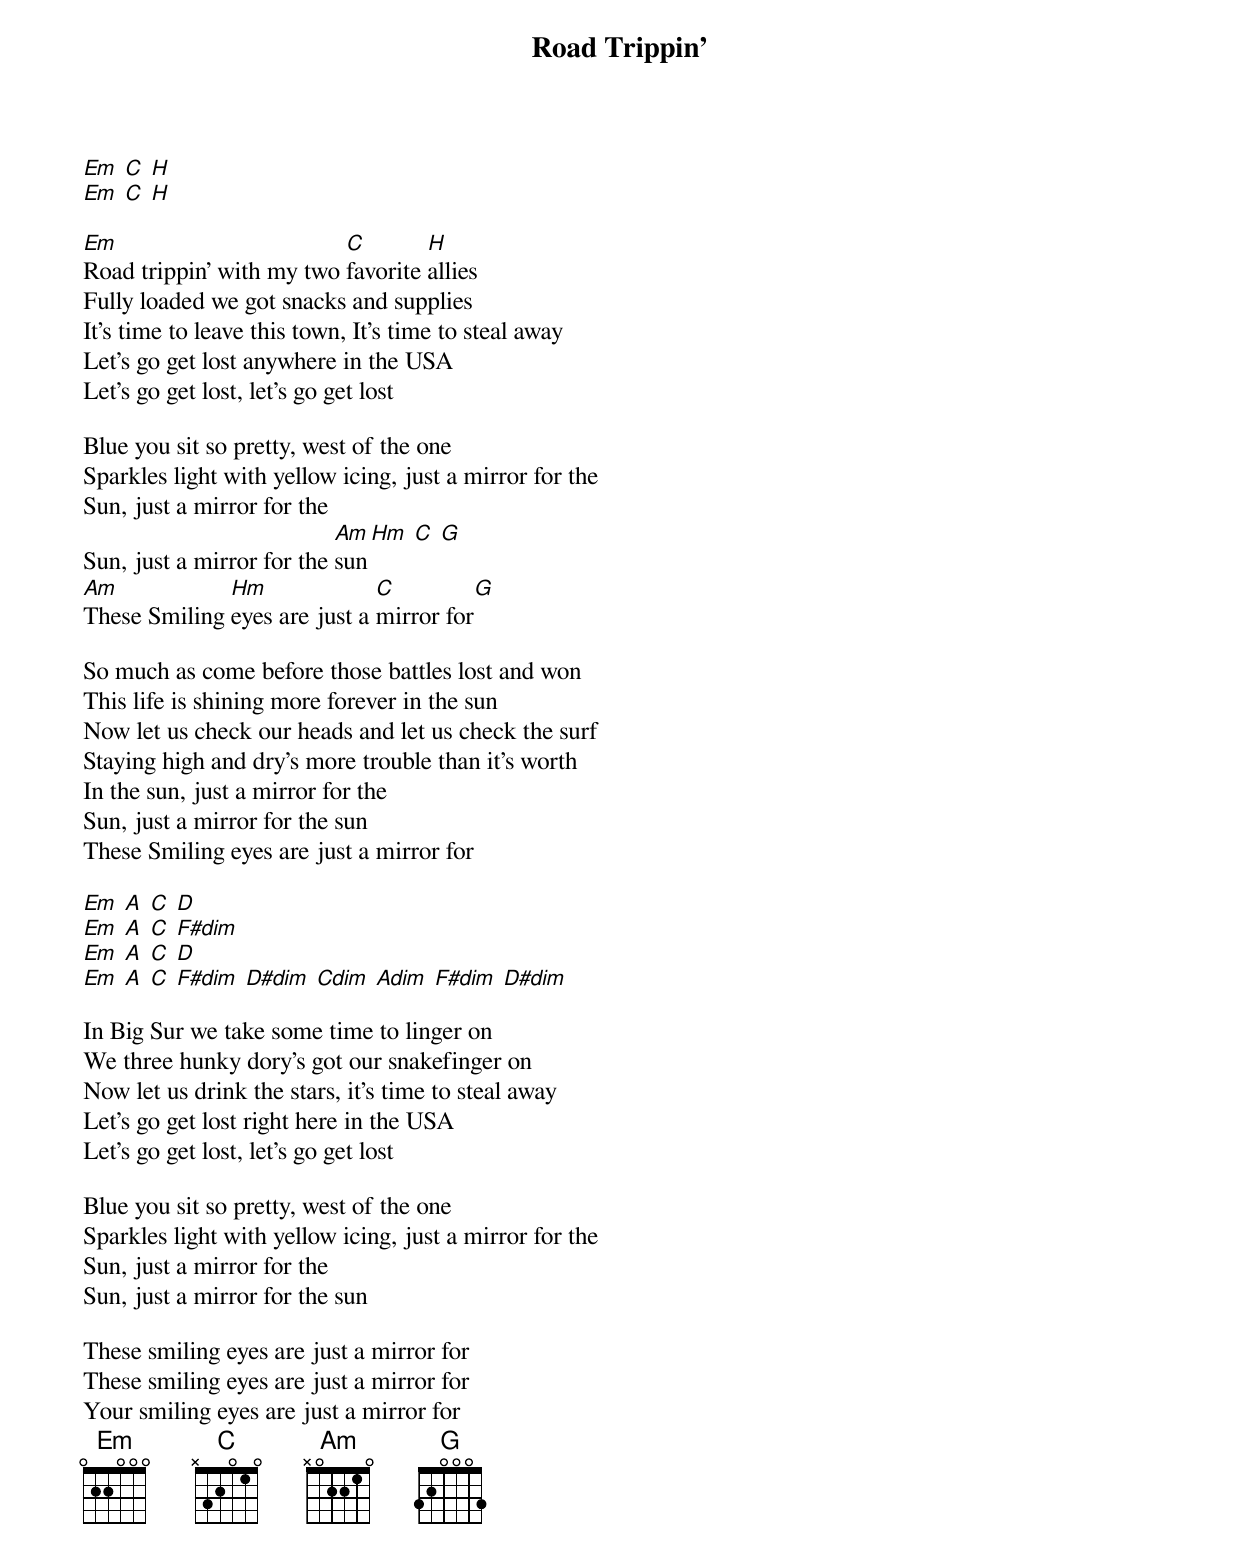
{title: Road Trippin'}

[Em  C  H]
[Em  C  H]

[Em]Road trippin' with my two [C]favorite [H]allies
Fully loaded we got snacks and supplies
It's time to leave this town, It's time to steal away
Let's go get lost anywhere in the USA
Let's go get lost, let's go get lost

Blue you sit so pretty, west of the one
Sparkles light with yellow icing, just a mirror for the
Sun, just a mirror for the
Sun, just a mirror for the [Am]sun[Hm  C  G]
[Am]These Smiling [Hm]eyes are just a [C]mirror for[G]

So much as come before those battles lost and won
This life is shining more forever in the sun
Now let us check our heads and let us check the surf
Staying high and dry's more trouble than it's worth
In the sun, just a mirror for the
Sun, just a mirror for the sun
These Smiling eyes are just a mirror for

[Em  A  C  D]
[Em  A  C  F#dim]
[Em  A  C  D]
[Em  A  C  F#dim  D#dim  Cdim  Adim  F#dim  D#dim]

In Big Sur we take some time to linger on
We three hunky dory's got our snakefinger on
Now let us drink the stars, it's time to steal away
Let's go get lost right here in the USA
Let's go get lost, let's go get lost

Blue you sit so pretty, west of the one
Sparkles light with yellow icing, just a mirror for the
Sun, just a mirror for the
Sun, just a mirror for the sun

These smiling eyes are just a mirror for
These smiling eyes are just a mirror for
Your smiling eyes are just a mirror for
